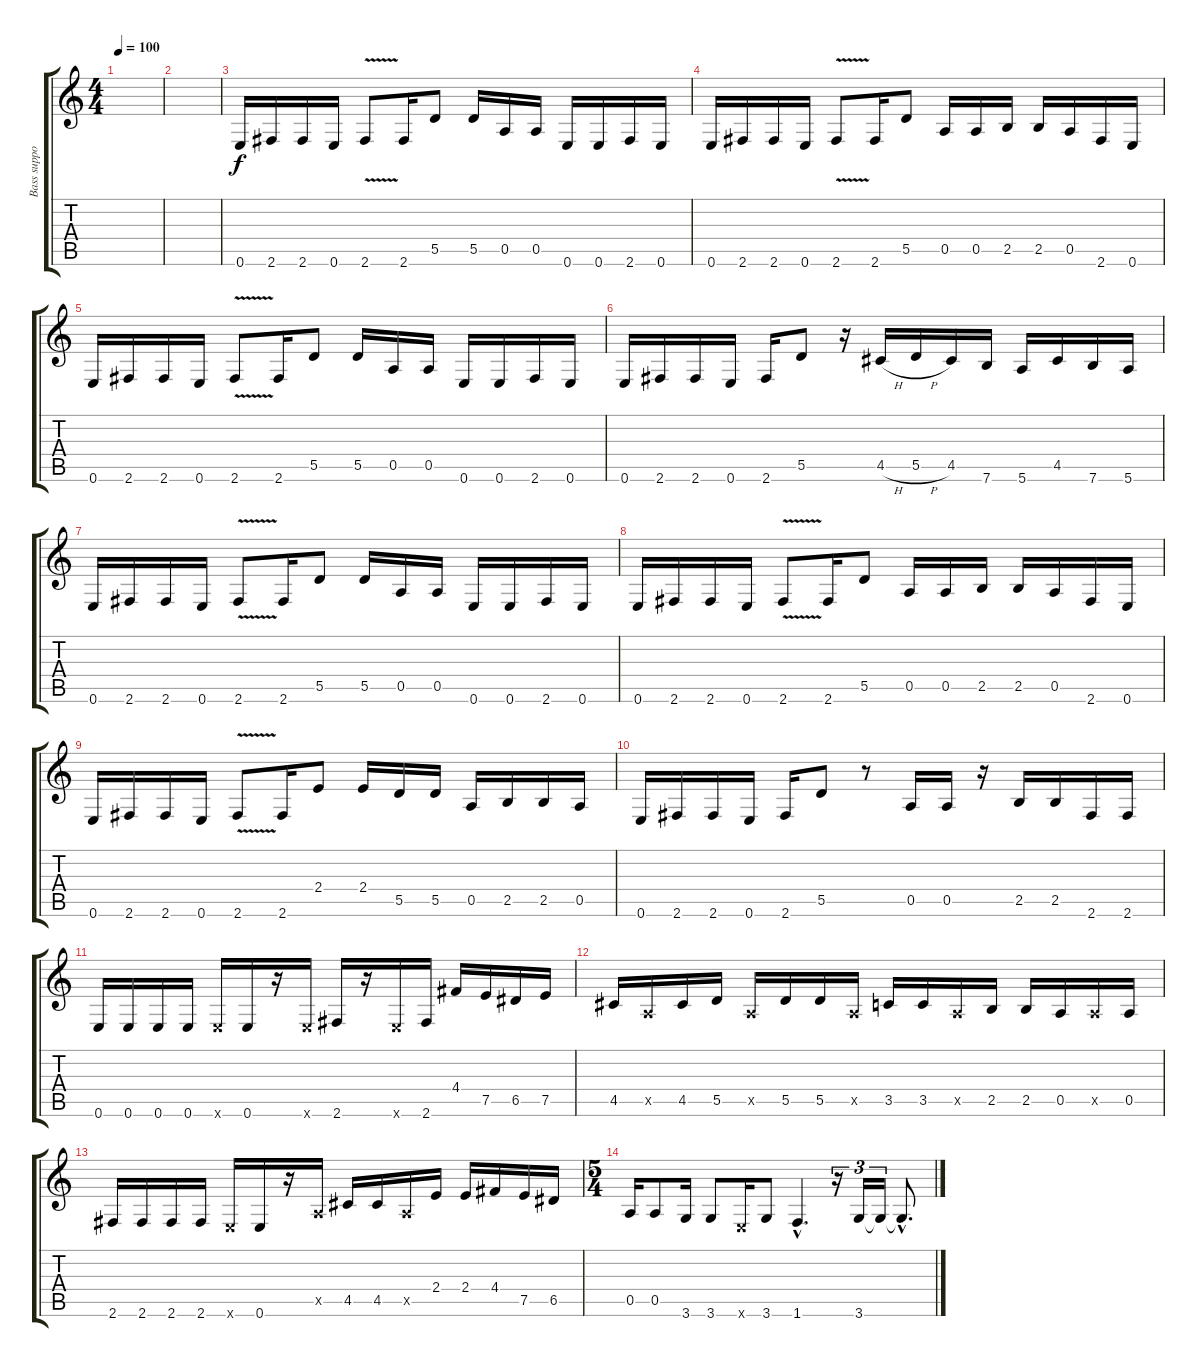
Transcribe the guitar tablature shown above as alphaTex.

\track ("Bass support" "Bass suppo") {instrument overdrivenguitar}
\staff {score tabs}
\tuning (E4 B3 G3 D3 A2 E2) {hide}
\ts (4 4)
\tempo 100
\clef g2
\ks c
|
|
0.6.16{volume 14} 2.6.16 2.6.16 0.6.16 2.6{v}.8 2.6.16 5.5.8 5.5.16 0.5.16 0.5.16 0.6.16 0.6.16 2.6.16 0.6.16 |
0.6.16 2.6.16 2.6.16 0.6.16 2.6{v}.8 2.6.16 5.5.8 0.5.16 0.5.16 2.5.16 2.5.16 0.5.16 2.6.16 0.6.16 |
0.6.16 2.6.16 2.6.16 0.6.16 2.6{v}.8 2.6.16 5.5.8 5.5.16 0.5.16 0.5.16 0.6.16 0.6.16 2.6.16 0.6.16 |
0.6.16 2.6.16 2.6.16 0.6.16 2.6.16 5.5.8 r.16 4.5{h}.16 5.5{h}.16 4.5.16 7.6.16 5.6.16 4.5.16 7.6.16 5.6.16 |
0.6.16 2.6.16 2.6.16 0.6.16 2.6{v}.8 2.6.16 5.5.8 5.5.16 0.5.16 0.5.16 0.6.16 0.6.16 2.6.16 0.6.16 |
0.6.16 2.6.16 2.6.16 0.6.16 2.6{v}.8 2.6.16 5.5.8 0.5.16 0.5.16 2.5.16 2.5.16 0.5.16 2.6.16 0.6.16 |
0.6.16 2.6.16 2.6.16 0.6.16 2.6{v}.8 2.6.16 2.4.8 2.4.16 5.5.16 5.5.16 0.5.16 2.5.16 2.5.16 0.5.16 |
0.6.16 2.6.16 2.6.16 0.6.16 2.6.16 5.5.8 r.8 0.5.16 0.5.16 r.16 2.5.16 2.5.16 2.6.16 2.6.16 |
0.6.16 0.6.16 0.6.16 0.6.16 0.6{x}.16 0.6.16 r.16 0.6{x}.16 2.6.16 r.16 0.6{x}.16 2.6.16 4.4.16 7.5.16 6.5.16 7.5.16 |
4.5.16 0.5{x}.16 4.5.16 5.5.16 0.5{x}.16 5.5.16 5.5.16 0.5{x}.16 3.5.16 3.5.16 0.5{x}.16 2.5.16 2.5.16 0.5.16 0.5{x}.16 0.5.16 |
2.6.16 2.6.16 2.6.16 2.6.16 0.6{x}.16 0.6.16 r.16 0.5{x}.16 4.5.16 4.5.16 0.5{x}.16 2.4.16 2.4.16 4.4.16 7.5.16 6.5.16 |
\ts (5 4)
0.5.16 0.5.8 3.6.16 3.6.8 0.6{x}.16 3.6.8 1.6{hac}.4{d} r.16{tu (3 2)} 3.6.16{tu (3 2)} 3.6{t}.16{tu (3 2)} 3.6{hac t}.8{d}
